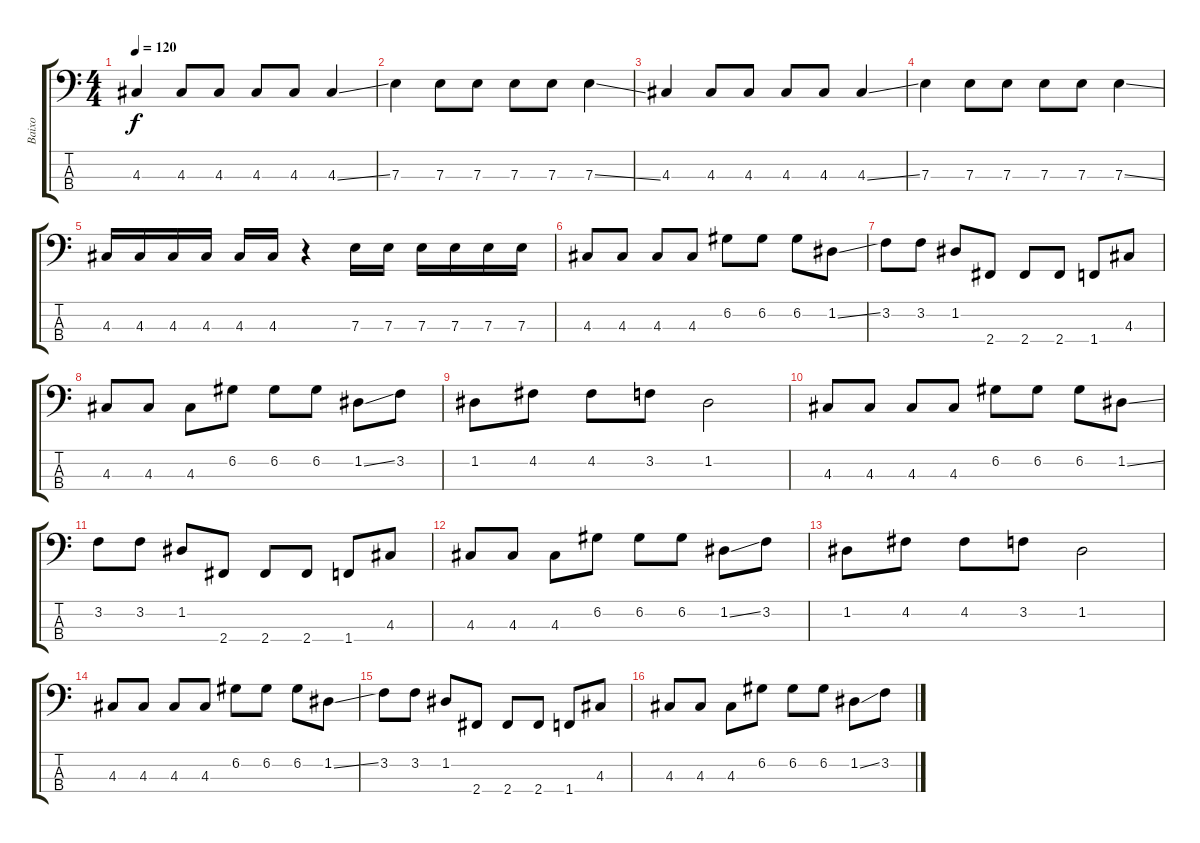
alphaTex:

\track ("Baixo" "Baixo") {instrument electricbasspick}
\staff {score tabs}
\tuning (G2 D2 A1 E1) {hide}
\ts (4 4)
\tempo 120
\clef f4
\ks c
4.3.4{dy f} 4.3.8 4.3.8 4.3.8 4.3.8 4.3{ss}.4 |
7.3.4 7.3.8 7.3.8 7.3.8 7.3.8 7.3{ss}.4 |
4.3.4 4.3.8 4.3.8 4.3.8 4.3.8 4.3{ss}.4 |
7.3.4 7.3.8 7.3.8 7.3.8 7.3.8 7.3{ss}.4 |
4.3.16 4.3.16 4.3.16 4.3.16 4.3.16 4.3.16 r.4 7.3.16 7.3.16 7.3.16 7.3.16 7.3.16 7.3.16 |
4.3.8 4.3.8 4.3.8 4.3.8 6.2.8 6.2.8 6.2.8 1.2{ss}.8 |
3.2.8 3.2.8 1.2.8 2.4.8 2.4.8 2.4.8 1.4.8 4.3.8 |
4.3.8 4.3.8 4.3.8 6.2.8 6.2.8 6.2.8 1.2{ss}.8 3.2.8 |
1.2.8 4.2.8 4.2.8 3.2.8 1.2.2 |
4.3.8 4.3.8 4.3.8 4.3.8 6.2.8 6.2.8 6.2.8 1.2{ss}.8 |
3.2.8 3.2.8 1.2.8 2.4.8 2.4.8 2.4.8 1.4.8 4.3.8 |
4.3.8 4.3.8 4.3.8 6.2.8 6.2.8 6.2.8 1.2{ss}.8 3.2.8 |
1.2.8 4.2.8 4.2.8 3.2.8 1.2.2 |
4.3.8 4.3.8 4.3.8 4.3.8 6.2.8 6.2.8 6.2.8 1.2{ss}.8 |
3.2.8 3.2.8 1.2.8 2.4.8 2.4.8 2.4.8 1.4.8 4.3.8 |
4.3.8 4.3.8 4.3.8 6.2.8 6.2.8 6.2.8 1.2{ss}.8 3.2.8
